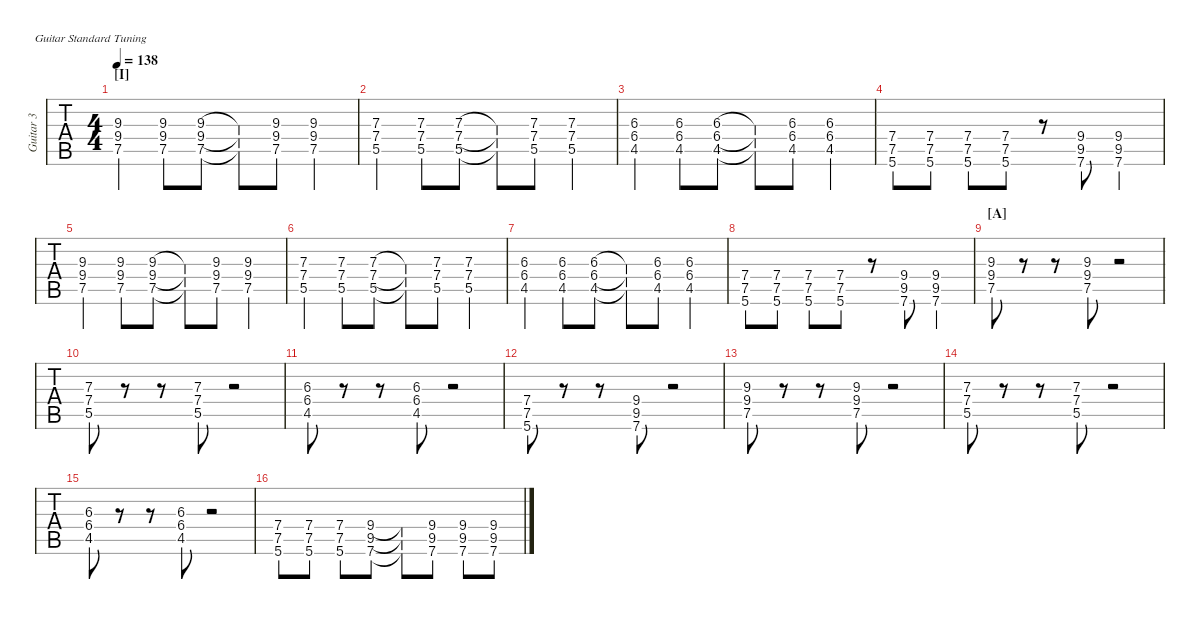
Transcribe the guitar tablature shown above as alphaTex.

\defaultSystemsLayout 4
\hideDynamics
\bracketExtendMode nobrackets
\track ("Guitar 3" "Guitar 3") {defaultSystemsLayout 4 instrument distortionguitar}
\staff {tabs}
\tuning (E4 B3 G3 D3 A2 E2)
\ts (4 4)
\section ("I" "")
\tempo 138
\clef g2
\ks c
(9.3 9.4 7.5).4{dy mf} (7.5 9.4 9.3).8 (9.3 9.4 7.5).8 (9.3{t} 9.4{t} 7.5{t}).8 (7.5 9.4 9.3).8 (9.3 9.4 7.5).4 |
(5.5 7.4 7.3).4 (7.3 7.4 5.5).8 (7.3 7.4 5.5).8 (7.3{t} 7.4{t} 5.5{t}).8 (7.3 7.4 5.5).8 (7.3 7.4 5.5).4 |
(6.3{acc #} 6.4{acc #} 4.5{acc #}).4 (6.3{acc #} 6.4{acc #} 4.5{acc #}).8 (6.3{acc #} 6.4{acc #} 4.5{acc #}).8 (6.3{t acc #} 6.4{t acc #} 4.5{t acc #}).8 (6.3{acc #} 6.4{acc #} 4.5{acc #}).8 (6.3{acc #} 6.4{acc #} 4.5{acc #}).4 |
(7.4 7.5 5.6).8 (7.4 7.5 5.6).8 (7.4 7.5 5.6).8 (7.4 7.5 5.6).8 r.8 (9.4 9.5{acc #} 7.6).8 (9.4{st} 9.5{st acc #} 7.6{st}).4 |
(9.3 9.4 7.5).4 (7.5 9.4 9.3).8 (9.3 9.4 7.5).8 (9.3{t} 9.4{t} 7.5{t}).8 (7.5 9.4 9.3).8 (9.3 9.4 7.5).4 |
(5.5 7.4 7.3).4 (7.3 7.4 5.5).8 (7.3 7.4 5.5).8 (7.3{t} 7.4{t} 5.5{t}).8 (7.3 7.4 5.5).8 (7.3 7.4 5.5).4 |
(6.3{acc #} 6.4{acc #} 4.5{acc #}).4 (6.3{acc #} 6.4{acc #} 4.5{acc #}).8 (6.3{acc #} 6.4{acc #} 4.5{acc #}).8 (6.3{t acc #} 6.4{t acc #} 4.5{t acc #}).8 (6.3{acc #} 6.4{acc #} 4.5{acc #}).8 (6.3{acc #} 6.4{acc #} 4.5{acc #}).4 |
(7.4 7.5 5.6).8 (7.4 7.5 5.6).8 (7.4 7.5 5.6).8 (7.4 7.5 5.6).8 r.8 (9.4 9.5{acc #} 7.6).8 (9.4{st} 9.5{st acc #} 7.6{st}).4 |
\section ("A" "")
(9.3 9.4 7.5).8 r.8 r.8 (9.3 9.4 7.5).8 r.2 |
(7.3 7.4 5.5).8 r.8 r.8 (7.3 7.4 5.5).8 r.2 |
(6.3{acc #} 6.4{acc #} 4.5{acc #}).8 r.8 r.8 (6.3{acc #} 6.4{acc #} 4.5{acc #}).8 r.2 |
(7.4 7.5 5.6).8 r.8 r.8 (9.4 9.5{acc #} 7.6).8 r.2 |
(9.3 9.4 7.5).8 r.8 r.8 (9.3 9.4 7.5).8 r.2 |
(7.3 7.4 5.5).8 r.8 r.8 (7.3 7.4 5.5).8 r.2 |
(6.3{acc #} 6.4{acc #} 4.5{acc #}).8 r.8 r.8 (6.3{acc #} 6.4{acc #} 4.5{acc #}).8 r.2 |
(7.4 7.5 5.6).8 (5.6 7.5 7.4).8 (7.4 7.5 5.6).8 (7.6 9.5{acc #} 9.4).8 (9.4{t} 9.5{t acc #} 7.6{t}).8 (9.4 9.5{acc #} 7.6).8 (9.4 9.5{acc #} 7.6).8 (9.4 9.5{acc #} 7.6).8
